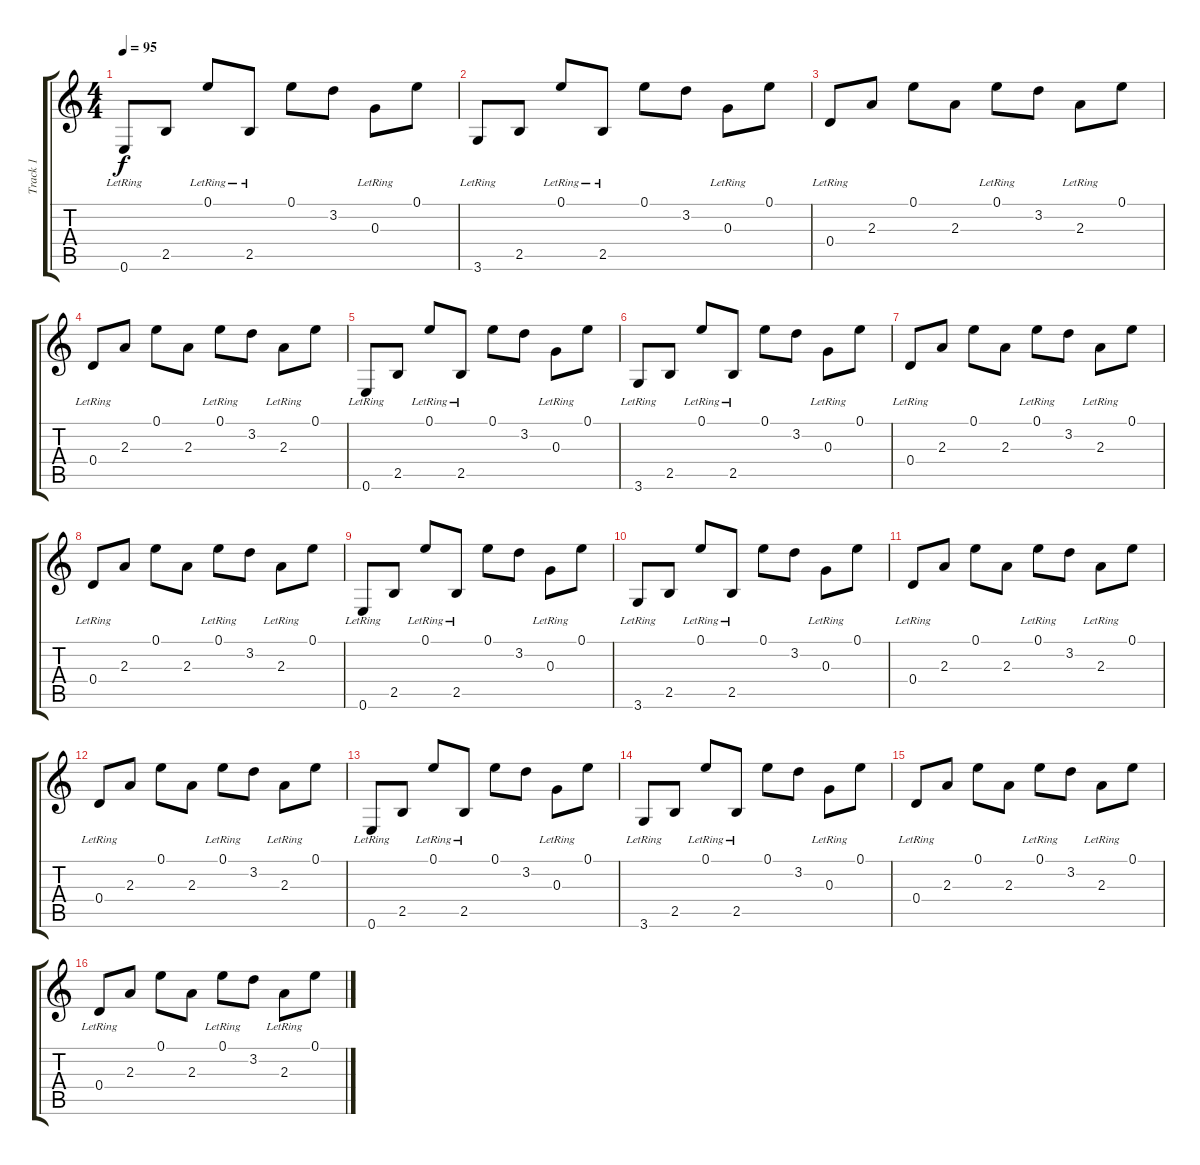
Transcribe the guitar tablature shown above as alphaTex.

\track ("Track 1" "Track 1") {instrument acousticguitarnylon}
\staff {score tabs}
\tuning (E4 B3 G3 D3 A2 E2) {hide}
\ts (4 4)
\tempo 95
\clef g2
\ks c
0.6{lr}.8{dy f} 2.5.8 0.1{lr}.8 2.5{lr}.8 0.1.8 3.2.8 0.3{lr}.8 0.1.8 |
3.6{lr}.8 2.5.8 0.1{lr}.8 2.5{lr}.8 0.1.8 3.2.8 0.3{lr}.8 0.1.8 |
0.4{lr}.8 2.3.8 0.1.8 2.3.8 0.1{lr}.8 3.2.8 2.3{lr}.8 0.1.8 |
0.4{lr}.8 2.3.8 0.1.8 2.3.8 0.1{lr}.8 3.2.8 2.3{lr}.8 0.1.8 |
0.6{lr}.8 2.5.8 0.1{lr}.8 2.5{lr}.8 0.1.8 3.2.8 0.3{lr}.8 0.1.8 |
3.6{lr}.8 2.5.8 0.1{lr}.8 2.5{lr}.8 0.1.8 3.2.8 0.3{lr}.8 0.1.8 |
0.4{lr}.8 2.3.8 0.1.8 2.3.8 0.1{lr}.8 3.2.8 2.3{lr}.8 0.1.8 |
0.4{lr}.8 2.3.8 0.1.8 2.3.8 0.1{lr}.8 3.2.8 2.3{lr}.8 0.1.8 |
0.6{lr}.8 2.5.8 0.1{lr}.8 2.5{lr}.8 0.1.8 3.2.8 0.3{lr}.8 0.1.8 |
3.6{lr}.8 2.5.8 0.1{lr}.8 2.5{lr}.8 0.1.8 3.2.8 0.3{lr}.8 0.1.8 |
0.4{lr}.8 2.3.8 0.1.8 2.3.8 0.1{lr}.8 3.2.8 2.3{lr}.8 0.1.8 |
0.4{lr}.8 2.3.8 0.1.8 2.3.8 0.1{lr}.8 3.2.8 2.3{lr}.8 0.1.8 |
0.6{lr}.8 2.5.8 0.1{lr}.8 2.5{lr}.8 0.1.8 3.2.8 0.3{lr}.8 0.1.8 |
3.6{lr}.8 2.5.8 0.1{lr}.8 2.5{lr}.8 0.1.8 3.2.8 0.3{lr}.8 0.1.8 |
0.4{lr}.8 2.3.8 0.1.8 2.3.8 0.1{lr}.8 3.2.8 2.3{lr}.8 0.1.8 |
0.4{lr}.8 2.3.8 0.1.8 2.3.8 0.1{lr}.8 3.2.8 2.3{lr}.8 0.1.8
